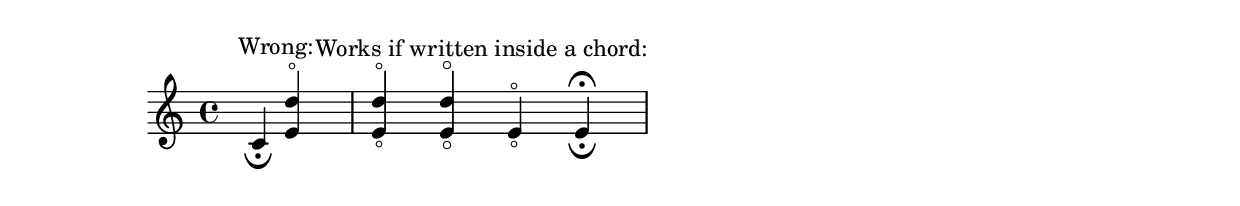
%% DO NOT EDIT this file manually; it is automatically
%% generated from LSR http://lsr.dsi.unimi.it
%% Make any changes in LSR itself, or in Documentation/snippets/new/ ,
%% and then run scripts/auxiliar/makelsr.py
%%
%% This file is in the public domain.
\version "2.17.11"

\header {
  lsrtags = "expressive-marks, tweaks-and-overrides, version-specific"

  texidoc = "
By default, LilyPond does not allow the same articulation (e.g., an
accent, a fermata, a flageolet, etc.) to be displayed above and below a
note. For example, c4_\\fermata^\\fermata will only show a fermata
below. The fermata above will simply be ignored. However, one can stick
scripts (just like fingerings) inside a chord, which means it is
possible to have as many articulations as desired. This approach has
the advantage that it ignores the stem and positions the articulation
relative to the note head. This can be seen in the case of the
flageolets in the snippet. To mimic the behaviour of scripts outside a
chord, 'add-stem-support would be required. So, the solution is to
write the note as a chord and add the articulations inside the <...>.
The direction will always be above, but one can tweak this via a
\\tweak: @code{<c-\\tweak direction #DOWN-\\fermata^\\fermata>}

"
  doctitle = "Showing the same articulation above and below a note or chord"
} % begin verbatim


% The same as \flageolet, just a little smaller
smallFlageolet =
#(let ((m (make-articulation "flageolet")))
   (set! (ly:music-property m 'tweaks)
         (acons 'font-size -2
                (ly:music-property m 'tweaks)))
   m)

\relative c' {
  s4^"Wrong:"
  c4_\fermata^\fermata % The second fermata is ignored!
  <e d'>4^\smallFlageolet_\smallFlageolet

  s4^"Works if written inside a chord:"
  <e_\smallFlageolet d'^\smallFlageolet>4
  <e_\flageolet d'^\flageolet>4
  <e_\smallFlageolet^\smallFlageolet>4
  <e_\fermata^\fermata>4
}
